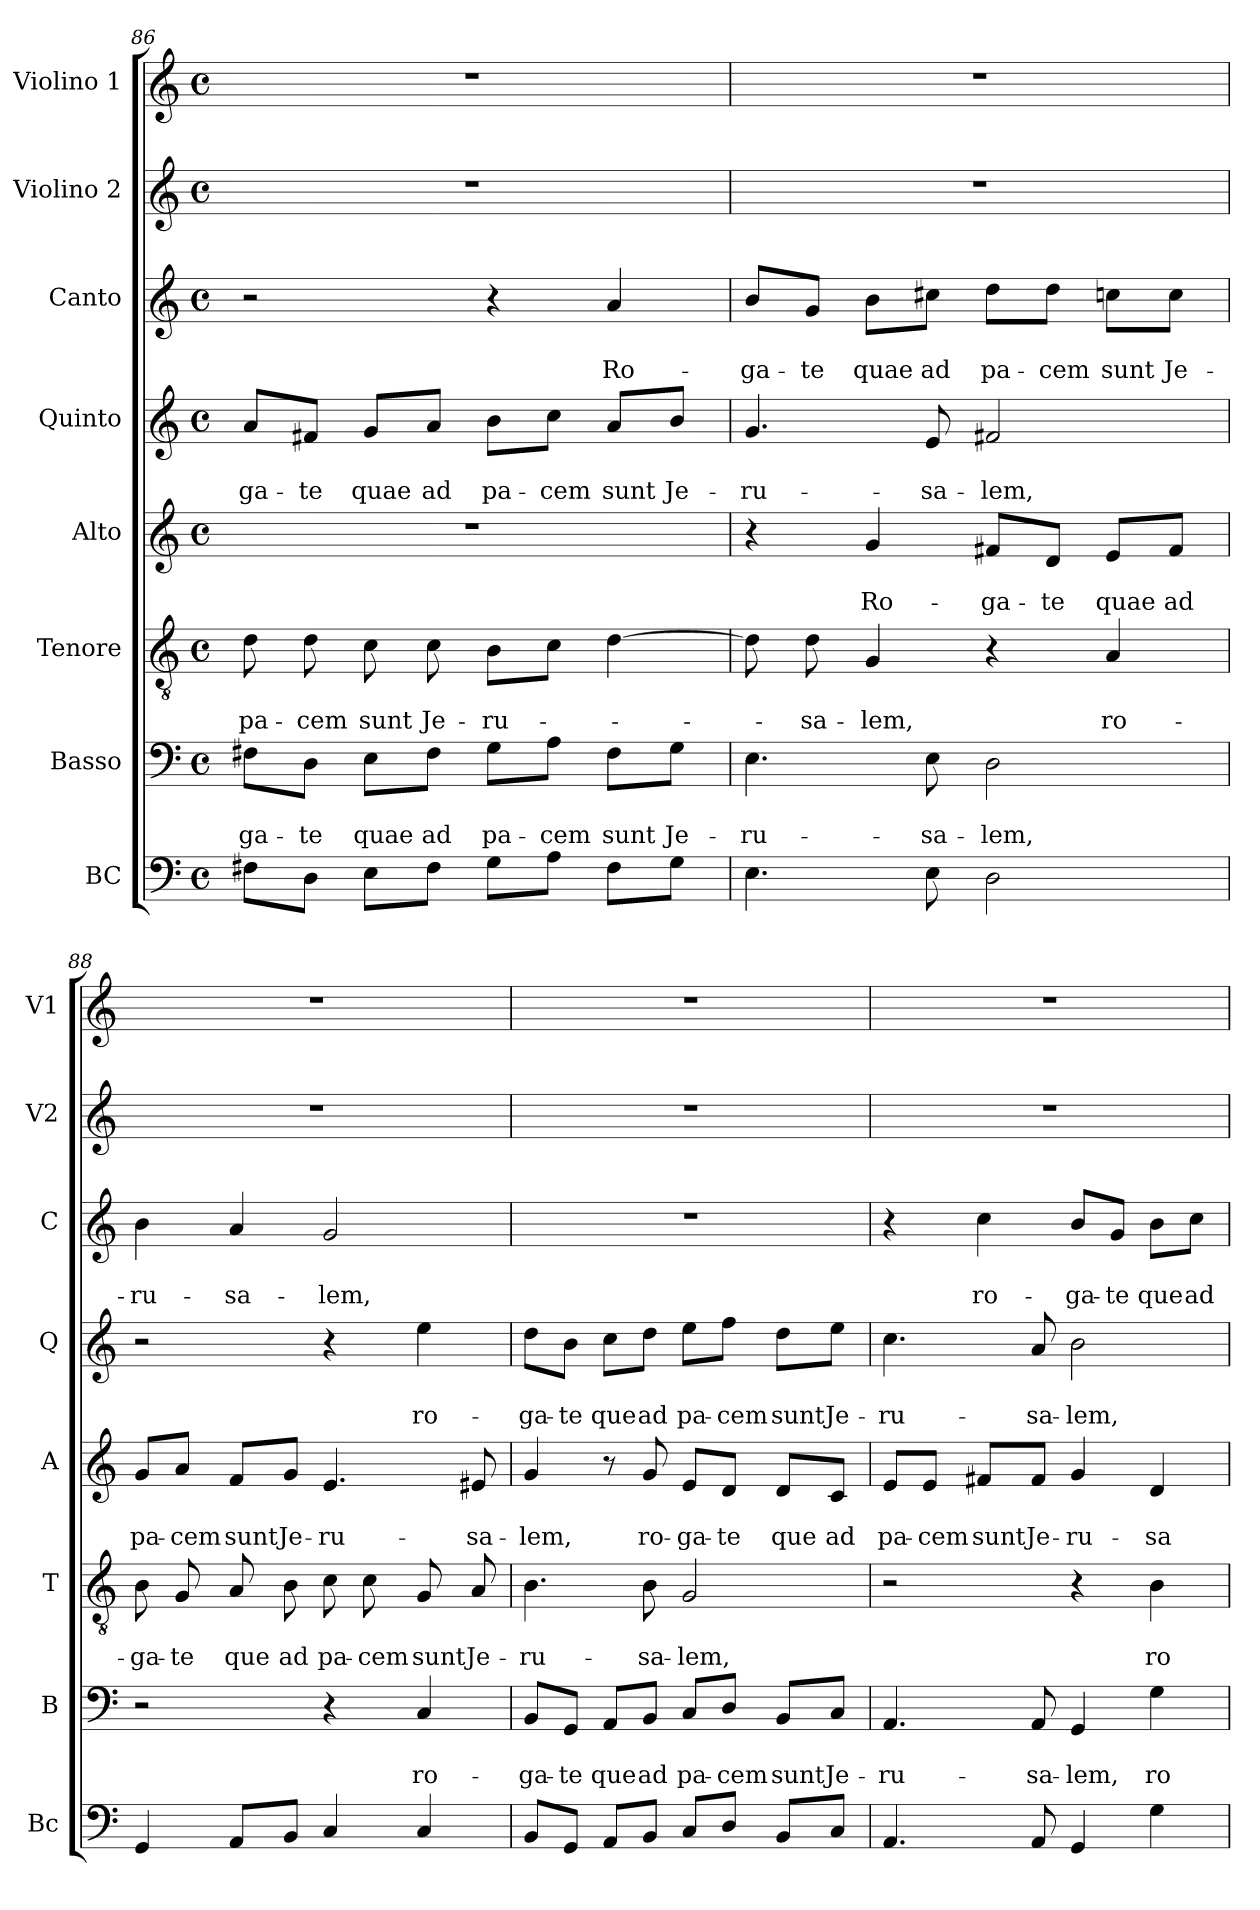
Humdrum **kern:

**kern	**kern	**text	**text	**kern	**text	**text	**kern	**text	**text	**kern	**text	**text	**kern	**text	**text	**kern	**kern
*part8	*part7	*part7	*part7	*part6	*part6	*part6	*part5	*part5	*part5	*part4	*part4	*part4	*part3	*part3	*part3	*part2	*part1
*staff8	*staff7	*staff7	*staff7	*staff6	*staff6	*staff6	*staff5	*staff5	*staff5	*staff4	*staff4	*staff4	*staff3	*staff3	*staff3	*staff2	*staff1
*I"BC	*I"Basso	*	*	*I"Tenore	*	*	*I"Alto	*	*	*I"Quinto	*	*	*I"Canto	*	*	*I"Violino 2	*I"Violino 1
*I'Bc	*I'B	*	*	*I'T	*	*	*I'A	*	*	*I'Q	*	*	*I'C	*	*	*I'V2	*I'V1
*clefF4	*clefF4	*	*	*clefGv2	*	*	*clefG2	*	*	*clefG2	*	*	*clefG2	*	*	*clefG2	*clefG2
*k[]	*k[]	*	*	*k[]	*	*	*k[]	*	*	*k[]	*	*	*k[]	*	*	*k[]	*k[]
*C:	*C:	*	*	*C:	*	*	*C:	*	*	*C:	*	*	*C:	*	*	*C:	*C:
*M4/4	*M4/4	*	*	*M4/4	*	*	*M4/4	*	*	*M4/4	*	*	*M4/4	*	*	*M4/4	*M4/4
*met(c)	*met(c)	*	*	*met(c)	*	*	*met(c)	*	*	*met(c)	*	*	*met(c)	*	*	*met(c)	*met(c)
=86	=86	=86	=86	=86	=86	=86	=86	=86	=86	=86	=86	=86	=86	=86	=86	=86	=86
!	!	!	!LO:LY:b	!	!	!LO:LY:b	!	!	!	!	!	!LO:LY:b	!	!	!	!	!
8F#X\L	8F#X\L	.	-ga-	8d\	.	pa-	1r	.	.	8a/L	.	-ga-	2r	.	.	1r	1r
!	!	!	!LO:LY:b	!	!	!LO:LY:b	!	!	!	!	!	!LO:LY:b	!	!	!	!	!
8D\J	8D\J	.	-te	8d\	.	-cem	.	.	.	8f#X/J	.	-te	.	.	.	.	.
!	!	!	!LO:LY:b	!	!	!LO:LY:b	!	!	!	!	!	!LO:LY:b	!	!	!	!	!
8E\L	8E\L	.	quae	8c\	.	sunt	.	.	.	8g/L	.	quae	.	.	.	.	.
!	!	!	!LO:LY:b	!	!	!LO:LY:b	!	!	!	!	!	!LO:LY:b	!	!	!	!	!
8F#\J	8F#\J	.	ad	8c\	.	Je-	.	.	.	8a/J	.	ad	.	.	.	.	.
!	!	!	!LO:LY:b	!	!	!LO:LY:b	!	!	!	!	!	!LO:LY:b	!	!	!	!	!
8G\L	8G\L	.	pa-	8B\L	.	-ru-	.	.	.	8b\L	.	pa-	4r	.	.	.	.
!	!	!	!LO:LY:b	!	!	!	!	!	!	!	!	!LO:LY:b	!	!	!	!	!
8A\J	8A\J	.	-cem	8c\J	.	.	.	.	.	8cc\J	.	-cem	.	.	.	.	.
!	!	!	!LO:LY:b	!	!	!	!	!	!	!	!	!LO:LY:b	!	!	!LO:LY:b	!	!
8F#\L	8F#\L	.	sunt	[4d\	.	.	.	.	.	8a/L	.	sunt	4a/	.	Ro-	.	.
!	!	!	!LO:LY:b	!	!	!	!	!	!	!	!	!LO:LY:b	!	!	!	!	!
8G\J	8G\J	.	Je-	.	.	.	.	.	.	8b/J	.	Je-	.	.	.	.	.
!!LO:PB:g=z
=87	=87	=87	=87	=87	=87	=87	=87	=87	=87	=87	=87	=87	=87	=87	=87	=87	=87
!	!	!	!LO:LY:b	!	!	!	!	!	!	!	!	!LO:LY:b	!	!	!LO:LY:b	!	!
4.E\	4.E\	.	-ru-	8d\]	.	.	4r	.	.	4.g/	.	-ru-	8b/L	.	-ga-	1r	1r
!	!	!	!	!	!	!LO:LY:b	!	!	!	!	!	!	!	!	!LO:LY:b	!	!
.	.	.	.	8d\	.	-sa-	.	.	.	.	.	.	8g/J	.	-te	.	.
!	!	!	!	!	!	!LO:LY:b	!	!	!LO:LY:b	!	!	!	!	!	!LO:LY:b	!	!
.	.	.	.	4G/	.	-lem,	4g/	.	Ro-	.	.	.	8b\L	.	quae	.	.
!	!	!	!LO:LY:b	!	!	!	!	!	!	!	!	!LO:LY:b	!	!	!LO:LY:b	!	!
8E\	8E\	.	-sa-	.	.	.	.	.	.	8e/	.	-sa-	8cc#X\J	.	ad	.	.
!	!	!	!LO:LY:b	!	!	!	!	!	!LO:LY:b	!	!	!LO:LY:b	!	!	!LO:LY:b	!	!
2D\	2D\	.	-lem,	4r	.	.	8f#X/L	.	-ga-	2f#X/	.	-lem,	8dd\L	.	pa-	.	.
!	!	!	!	!	!	!	!	!	!LO:LY:b	!	!	!	!	!	!LO:LY:b	!	!
.	.	.	.	.	.	.	8d/J	.	-te	.	.	.	8dd\J	.	-cem	.	.
!	!	!	!	!	!	!LO:LY:b	!	!	!LO:LY:b	!	!	!	!	!	!LO:LY:b	!	!
.	.	.	.	4A/	.	ro-	8e/L	.	quae	.	.	.	8ccn\L	.	sunt	.	.
!	!	!	!	!	!	!	!	!	!LO:LY:b	!	!	!	!	!	!LO:LY:b	!	!
.	.	.	.	.	.	.	8f#/J	.	ad	.	.	.	8cc\J	.	Je-	.	.
=88	=88	=88	=88	=88	=88	=88	=88	=88	=88	=88	=88	=88	=88	=88	=88	=88	=88
!	!	!	!	!	!	!LO:LY:b	!	!	!LO:LY:b	!	!	!	!	!	!LO:LY:b	!	!
4GG/	2r	.	.	8B\	.	-ga-	8g/L	.	pa-	2r	.	.	4b\	.	-ru-	1r	1r
!	!	!	!	!	!	!LO:LY:b	!	!	!LO:LY:b	!	!	!	!	!	!	!	!
.	.	.	.	8G/	.	-te	8a/J	.	-cem	.	.	.	.	.	.	.	.
!	!	!	!	!	!	!LO:LY:b	!	!	!LO:LY:b	!	!	!	!	!	!LO:LY:b	!	!
8AA/L	.	.	.	8A/	.	que	8f/L	.	sunt	.	.	.	4a/	.	-sa-	.	.
!	!	!	!	!	!	!LO:LY:b	!	!	!LO:LY:b	!	!	!	!	!	!	!	!
8BB/J	.	.	.	8B\	.	ad	8g/J	.	Je-	.	.	.	.	.	.	.	.
!	!	!	!	!	!	!LO:LY:b	!	!	!LO:LY:b	!	!	!	!	!	!LO:LY:b	!	!
4C/	4r	.	.	8c\	.	pa-	4.e/	.	-ru-	4r	.	.	2g/	.	-lem,	.	.
!	!	!	!	!	!	!LO:LY:b	!	!	!	!	!	!	!	!	!	!	!
.	.	.	.	8c\	.	-cem	.	.	.	.	.	.	.	.	.	.	.
!	!	!	!LO:LY:b	!	!	!LO:LY:b	!	!	!	!	!	!LO:LY:b	!	!	!	!	!
4C/	4C/	.	ro-	8G/	.	sunt	.	.	.	4ee\	.	ro-	.	.	.	.	.
!	!	!	!	!	!	!LO:LY:b	!	!	!LO:LY:b	!	!	!	!	!	!	!	!
.	.	.	.	8A/	.	Je-	8e#X/	.	-sa-	.	.	.	.	.	.	.	.
=89	=89	=89	=89	=89	=89	=89	=89	=89	=89	=89	=89	=89	=89	=89	=89	=89	=89
!	!	!	!LO:LY:b	!	!	!LO:LY:b	!	!	!LO:LY:b	!	!	!LO:LY:b	!	!	!	!	!
8BB/L	8BB/L	.	-ga-	4.B\	.	-ru-	4g/	.	-lem,	8dd\L	.	-ga-	1r	.	.	1r	1r
!	!	!	!LO:LY:b	!	!	!	!	!	!	!	!	!LO:LY:b	!	!	!	!	!
8GG/J	8GG/J	.	-te	.	.	.	.	.	.	8b\J	.	-te	.	.	.	.	.
!	!	!	!LO:LY:b	!	!	!	!	!	!	!	!	!LO:LY:b	!	!	!	!	!
8AA/L	8AA/L	.	que	.	.	.	8r	.	.	8cc\L	.	que	.	.	.	.	.
!	!	!	!LO:LY:b	!	!	!LO:LY:b	!	!	!LO:LY:b	!	!	!LO:LY:b	!	!	!	!	!
8BB/J	8BB/J	.	ad	8B\	.	-sa-	8g/	.	ro-	8dd\J	.	ad	.	.	.	.	.
!	!	!	!LO:LY:b	!	!	!LO:LY:b	!	!	!LO:LY:b	!	!	!LO:LY:b	!	!	!	!	!
8C/L	8C/L	.	pa-	2G/	.	-lem,	8e/L	.	-ga-	8ee\L	.	pa-	.	.	.	.	.
!	!	!	!LO:LY:b	!	!	!	!	!	!LO:LY:b	!	!	!LO:LY:b	!	!	!	!	!
8D/J	8D/J	.	-cem	.	.	.	8d/J	.	-te	8ff\J	.	-cem	.	.	.	.	.
!	!	!	!LO:LY:b	!	!	!	!	!	!LO:LY:b	!	!	!LO:LY:b	!	!	!	!	!
8BB/L	8BB/L	.	sunt	.	.	.	8d/L	.	que	8dd\L	.	sunt	.	.	.	.	.
!	!	!	!LO:LY:b	!	!	!	!	!	!LO:LY:b	!	!	!LO:LY:b	!	!	!	!	!
8C/J	8C/J	.	Je-	.	.	.	8c/J	.	ad	8ee\J	.	Je-	.	.	.	.	.
=90	=90	=90	=90	=90	=90	=90	=90	=90	=90	=90	=90	=90	=90	=90	=90	=90	=90
!	!	!	!LO:LY:b	!	!	!	!	!	!LO:LY:b	!	!	!LO:LY:b	!	!	!	!	!
4.AA/	4.AA/	.	-ru-	2r	.	.	8e/L	.	pa-	4.cc\	.	-ru-	4r	.	.	1r	1r
!	!	!	!	!	!	!	!	!	!LO:LY:b	!	!	!	!	!	!	!	!
.	.	.	.	.	.	.	8e/J	.	-cem	.	.	.	.	.	.	.	.
!	!	!	!	!	!	!	!	!	!LO:LY:b	!	!	!	!	!	!LO:LY:b	!	!
.	.	.	.	.	.	.	8f#X/L	.	sunt	.	.	.	4cc\	.	ro-	.	.
!	!	!	!LO:LY:b	!	!	!	!	!	!LO:LY:b	!	!	!LO:LY:b	!	!	!	!	!
8AA/	8AA/	.	-sa-	.	.	.	8f#/J	.	Je-	8a/	.	-sa-	.	.	.	.	.
!	!	!	!LO:LY:b	!	!	!	!	!	!LO:LY:b	!	!	!LO:LY:b	!	!	!LO:LY:b	!	!
4GG/	4GG/	.	-lem,	4r	.	.	4g/	.	-ru-	2b\	.	-lem,	8b/L	.	-ga-	.	.
!	!	!	!	!	!	!	!	!	!	!	!	!	!	!	!LO:LY:b	!	!
.	.	.	.	.	.	.	.	.	.	.	.	.	8g/J	.	-te	.	.
!	!	!	!LO:LY:b	!	!	!LO:LY:b	!	!	!LO:LY:b	!	!	!	!	!	!LO:LY:b	!	!
4G\	4G\	.	ro-	4B\	.	ro-	4d/	.	-sa-	.	.	.	8b\L	.	que	.	.
!	!	!	!	!	!	!	!	!	!	!	!	!	!	!	!LO:LY:b	!	!
.	.	.	.	.	.	.	.	.	.	.	.	.	8cc\J	.	ad	.	.
=	=	=	=	=	=	=	=	=	=	=	=	=	=	=	=	=	=
*-	*-	*-	*-	*-	*-	*-	*-	*-	*-	*-	*-	*-	*-	*-	*-	*-	*-
